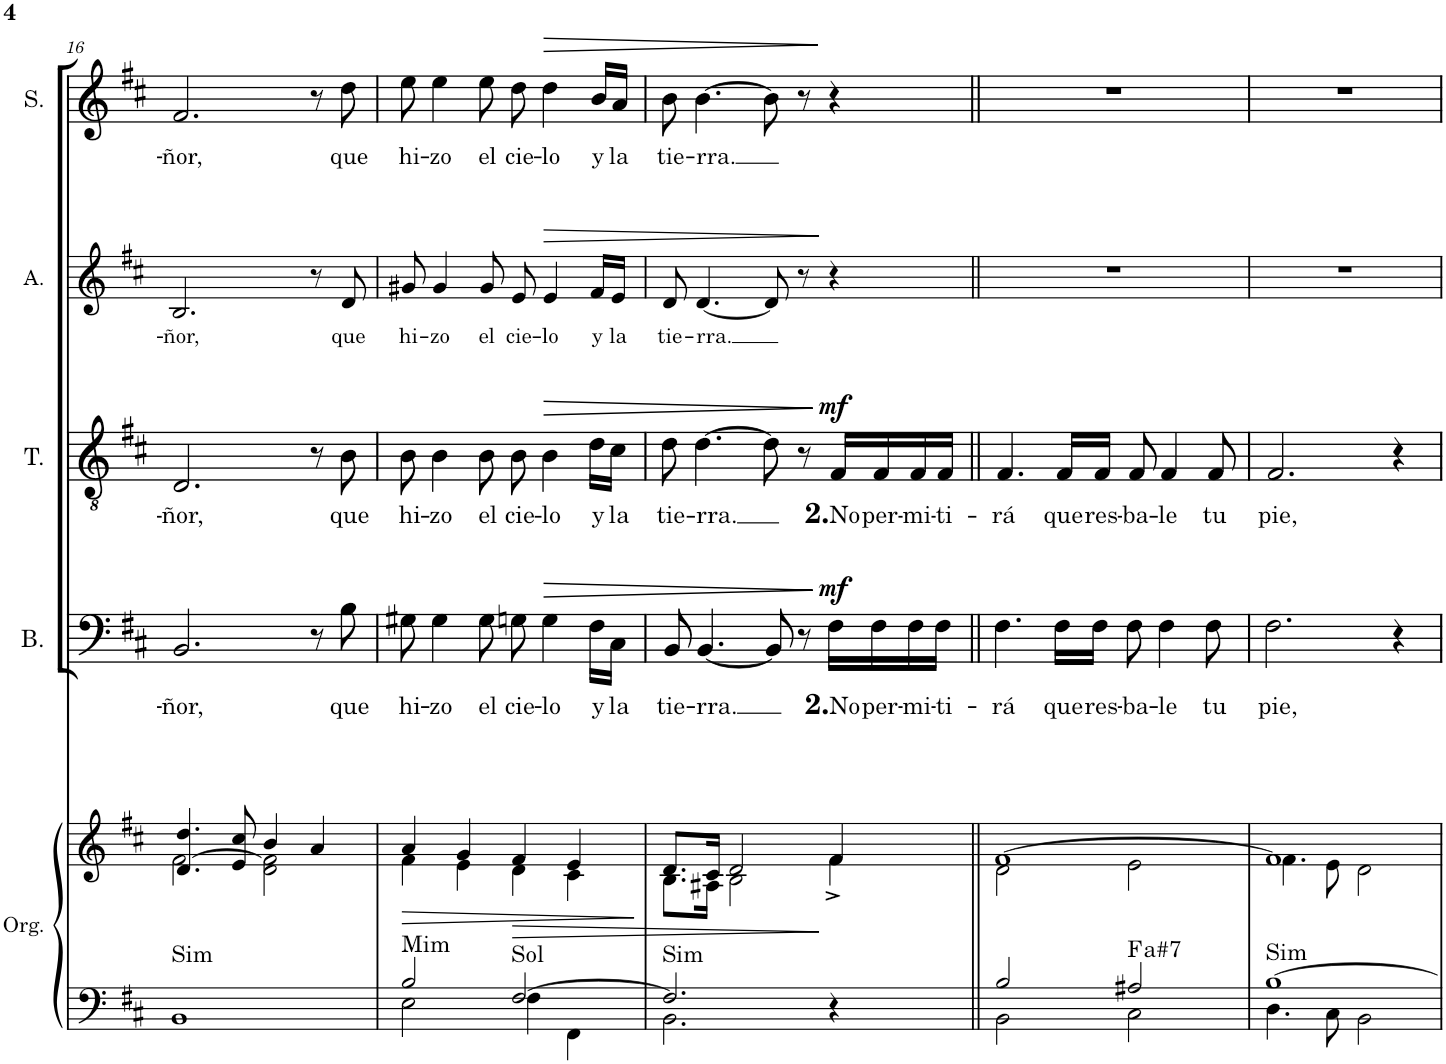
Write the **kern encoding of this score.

**kern	**kern	**dynam	**harte	**kern	**text	**dynam	**kern	**text	**dynam	**kern	**text	**dynam	**kern	**text	**dynam
*part5	*part5	*part5	*part5	*part4	*part4	*part4	*part3	*part3	*part3	*part2	*part2	*part2	*part1	*part1	*part1
*staff6	*staff5	*staff5/6	*	*staff4	*staff4	*staff4	*staff3	*staff3	*staff3	*staff2	*staff2	*staff2	*staff1	*staff1	*staff1
*I"Órgano	*	*	*	*I"Bajo	*	*	*I"Tenor	*	*	*I"Alto	*	*	*I"Soprano	*	*
*	*	*	*	*I'B.	*	*	*I'T.	*	*	*I'A.	*	*	*I'S.	*	*
!!LO:PB:g=z
*clefF4	*clefG2	*	*	*clefF4	*	*	*clefGv2	*	*	*clefG2	*	*	*clefG2	*	*
*k[f#c#]	*k[f#c#]	*	*	*k[f#c#]	*	*	*k[f#c#]	*	*	*k[f#c#]	*	*	*k[f#c#]	*	*
*M4/4	*M4/4	*	*	*M4/4	*	*	*M4/4	*	*	*M4/4	*	*	*M4/4	*	*
*met(c)	*met(c)	*	*	*met(c)	*	*	*met(c)	*	*	*met(c)	*	*	*met(c)	*	*
=16	=16	=16	=16	=16	=16	=16	=16	=16	=16	=16	=16	=16	=16	=16	=16
*	*^	*	*	*	*	*	*	*	*	*	*	*	*	*	*
!	!	!	!	!LO:H:kt=Sim	!	!LO:LY:b	!	!	!LO:LY:b	!	!	!LO:LY:b	!	!	!LO:LY:b	!
1BB	4.d/ 4.dd/	[>2f#\	.	N	2.BB/	-ñor,	.	2.D/	-ñor,	.	2.B/	-ñor,	.	2.f#/	-ñor,	.
.	8e/ 8cc#/	.	.	.	.	.	.	.	.	.	.	.	.	.	.	.
.	4b/	2d\ 2f#\]	.	.	.	.	.	.	.	.	.	.	.	.	.	.
.	4a/	.	.	.	8r	.	.	8r	.	.	8r	.	.	8r	.	.
!	!	!	!	!	!	!LO:LY:b	!	!	!LO:LY:b	!	!	!LO:LY:b	!	!	!LO:LY:b	!
.	.	.	.	.	8B\	que	.	8B\	que	.	8d/	que	.	8dd\	que	.
=17	=17	=17	=17	=17	=17	=17	=17	=17	=17	=17	=17	=17	=17	=17	=17	=17
*^	*	*	*	*	*	*	*	*	*	*	*	*	*	*	*	*
!	!	!	!	!LO:HP:b	!LO:H:kt=Mim	!	!LO:LY:b	!	!	!LO:LY:b	!	!	!LO:LY:b	!	!	!LO:LY:b	!
2B/	2E\	4a/	4f#\	>	N	8G#X\	hi-	.	8B\	hi-	.	8g#X/	hi-	.	8ee\	hi-	.
!	!	!	!	!	!	!	!LO:LY:b	!	!	!LO:LY:b	!	!	!LO:LY:b	!	!	!LO:LY:b	!
.	.	.	.	.	.	4G#\	-zo	.	4B\	-zo	.	4g#/	-zo	.	4ee\	-zo	.
.	.	4g/	4e\	.	.	.	.	.	.	.	.	.	.	.	.	.	.
!	!	!	!	!	!	!	!LO:LY:b	!	!	!LO:LY:b	!	!	!LO:LY:b	!	!	!LO:LY:b	!
.	.	.	.	.	.	8G#\	el	.	8B\	el	.	8g#/	el	.	8ee\	el	.
!	!	!	!	!LO:HP:b	!LO:H:kt=Sol	!	!LO:LY:b	!	!	!LO:LY:b	!	!	!LO:LY:b	!	!	!LO:LY:b	!
[2F#/	4F#\	4f#/	4d\	>	N	8Gn\	cie-	.	8B\	cie-	.	8e/	cie-	.	8dd\	cie-	.
!	!	!	!	!	!	!	!LO:LY:b	!LO:HP:b	!	!LO:LY:b	!LO:HP:b	!	!LO:LY:b	!LO:HP:b	!	!LO:LY:b	!LO:HP:b
.	.	.	.	.	.	4G\	-lo	>	4B\	-lo	>	4e/	-lo	>	4dd\	-lo	>
.	4FF#\	4e/	4c#\	.	.	.	.	.	.	.	.	.	.	.	.	.	.
!	!	!	!	!	!	!	!LO:LY:b	!	!	!LO:LY:b	!	!	!LO:LY:b	!	!	!LO:LY:b	!
.	.	.	.	.	.	16F#\LL	y	.	16d\LL	y	.	16f#/LL	y	.	16b/LL	y	.
!	!	!	!	!	!	!	!LO:LY:b	!	!	!LO:LY:b	!	!	!LO:LY:b	!	!	!LO:LY:b	!
.	.	.	.	.	.	16C#\JJ	la	.	16c#\JJ	la	.	16e/JJ	la	.	16a/JJ	la	.
*v	*v	*	*	*	*	*	*	*	*	*	*	*	*	*	*	*	*
*	*v	*v	*	*	*	*	*	*	*	*	*	*	*	*	*	*
.	.	]	.	.	.	.	.	.	.	.	.	.	.	.	.
=18	=18	=18	=18	=18	=18	=18	=18	=18	=18	=18	=18	=18	=18	=18	=18
*^	*^	*	*	*	*	*	*	*	*	*	*	*	*	*	*
!	!	!	!	!	!LO:H:kt=Sim	!	!LO:LY:b	!	!	!LO:LY:b	!	!	!LO:LY:b	!	!	!LO:LY:b	!
2.F#/]	2.BB\	8.d/L	8.B\L	.	N	8BB/	tie-	.	8d\	tie-	.	8d/	tie-	.	8b\	tie-	.
!	!	!	!	!	!	!	!LO:LY:b	!	!	!LO:LY:b	!	!	!LO:LY:b	!	!	!LO:LY:b	!
.	.	.	.	.	.	[4.BB/	-rra.	.	[4.d\	-rra.	.	[4.d/	-rra.	.	[4.b\	-rra.	.
.	.	16c#/Jk	16A#X\Jk	.	.	.	.	.	.	.	.	.	.	.	.	.	.
.	.	2d/	2B\	.	.	.	.	.	.	.	.	.	.	.	.	.	.
.	.	.	.	.	.	8BB/]	.	.	8d\]	.	.	8d/]	.	.	8b\]	.	.
.	.	.	.	.	.	8r	.	.	8r	.	.	8r	.	.	8r	.	.
!	!	!	!	!	!	!	!LO:LY:b	!LO:DY:n=1:a	!	!LO:LY:b	!LO:DY:n=1:a	!	!	!	!	!	!
4r	4ryy	4f#/	4f#^\	]	.	16F#\LL	2. No	] mf	16F#/LL	2. No	] mf	4r	.	]	4r	.	]
!	!	!	!	!	!	!	!LO:LY:b	!	!	!LO:LY:b	!	!	!	!	!	!	!
.	.	.	.	.	.	16F#\	per-	.	16F#/	per-	.	.	.	.	.	.	.
!	!	!	!	!	!	!	!LO:LY:b	!	!	!LO:LY:b	!	!	!	!	!	!	!
.	.	.	.	.	.	16F#\	-mi-	.	16F#/	-mi-	.	.	.	.	.	.	.
!	!	!	!	!	!	!	!LO:LY:b	!	!	!LO:LY:b	!	!	!	!	!	!	!
.	.	.	.	.	.	16F#\JJ	-ti-	.	16F#/JJ	-ti-	.	.	.	.	.	.	.
=19||	=19||	=19||	=19||	=19||	=19||	=19||	=19||	=19||	=19||	=19||	=19||	=19||	=19||	=19||	=19||	=19||	=19||
!	!	!	!	!	!	!	!LO:LY:b	!	!	!LO:LY:b	!	!	!	!	!	!	!
2B/	2BB\	[1f#	2d\	.	.	4.F#\	-rá	.	4.F#/	-rá	.	1r	.	.	1r	.	.
!	!	!	!	!	!	!	!LO:LY:b	!	!	!LO:LY:b	!	!	!	!	!	!	!
.	.	.	.	.	.	16F#\LL	que	.	16F#/LL	que	.	.	.	.	.	.	.
!	!	!	!	!	!	!	!LO:LY:b	!	!	!LO:LY:b	!	!	!	!	!	!	!
.	.	.	.	.	.	16F#\JJ	res-	.	16F#/JJ	res-	.	.	.	.	.	.	.
!	!	!	!	!	!LO:H:kt=a#	!	!LO:LY:b	!	!	!LO:LY:b	!	!	!	!	!	!	!
2A#X/	2C#\	.	2e\	.	.	8F#\	-ba-	.	8F#/	-ba-	.	.	.	.	.	.	.
!	!	!	!	!	!	!	!LO:LY:b	!	!	!LO:LY:b	!	!	!	!	!	!	!
.	.	.	.	.	.	4F#\	-le	.	4F#/	-le	.	.	.	.	.	.	.
!	!	!	!	!	!	!	!LO:LY:b	!	!	!LO:LY:b	!	!	!	!	!	!	!
.	.	.	.	.	.	8F#\	tu	.	8F#/	tu	.	.	.	.	.	.	.
=20	=20	=20	=20	=20	=20	=20	=20	=20	=20	=20	=20	=20	=20	=20	=20	=20	=20
!	!	!	!	!	!LO:H:kt=Sim	!	!LO:LY:b	!	!	!LO:LY:b	!	!	!	!	!	!	!
[1B	4.D\	1f#]	4.f#\	.	N	2.F#\	pie,	.	2.F#/	pie,	.	1r	.	.	1r	.	.
.	8C#\	.	8e\	.	.	.	.	.	.	.	.	.	.	.	.	.	.
.	2BB\	.	2d\	.	.	.	.	.	.	.	.	.	.	.	.	.	.
.	.	.	.	.	.	4r	.	.	4r	.	.	.	.	.	.	.	.
*v	*v	*	*	*	*	*	*	*	*	*	*	*	*	*	*	*	*
*	*v	*v	*	*	*	*	*	*	*	*	*	*	*	*	*	*
=	=	=	=	=	=	=	=	=	=	=	=	=	=	=	=
*-	*-	*-	*-	*-	*-	*-	*-	*-	*-	*-	*-	*-	*-	*-	*-
